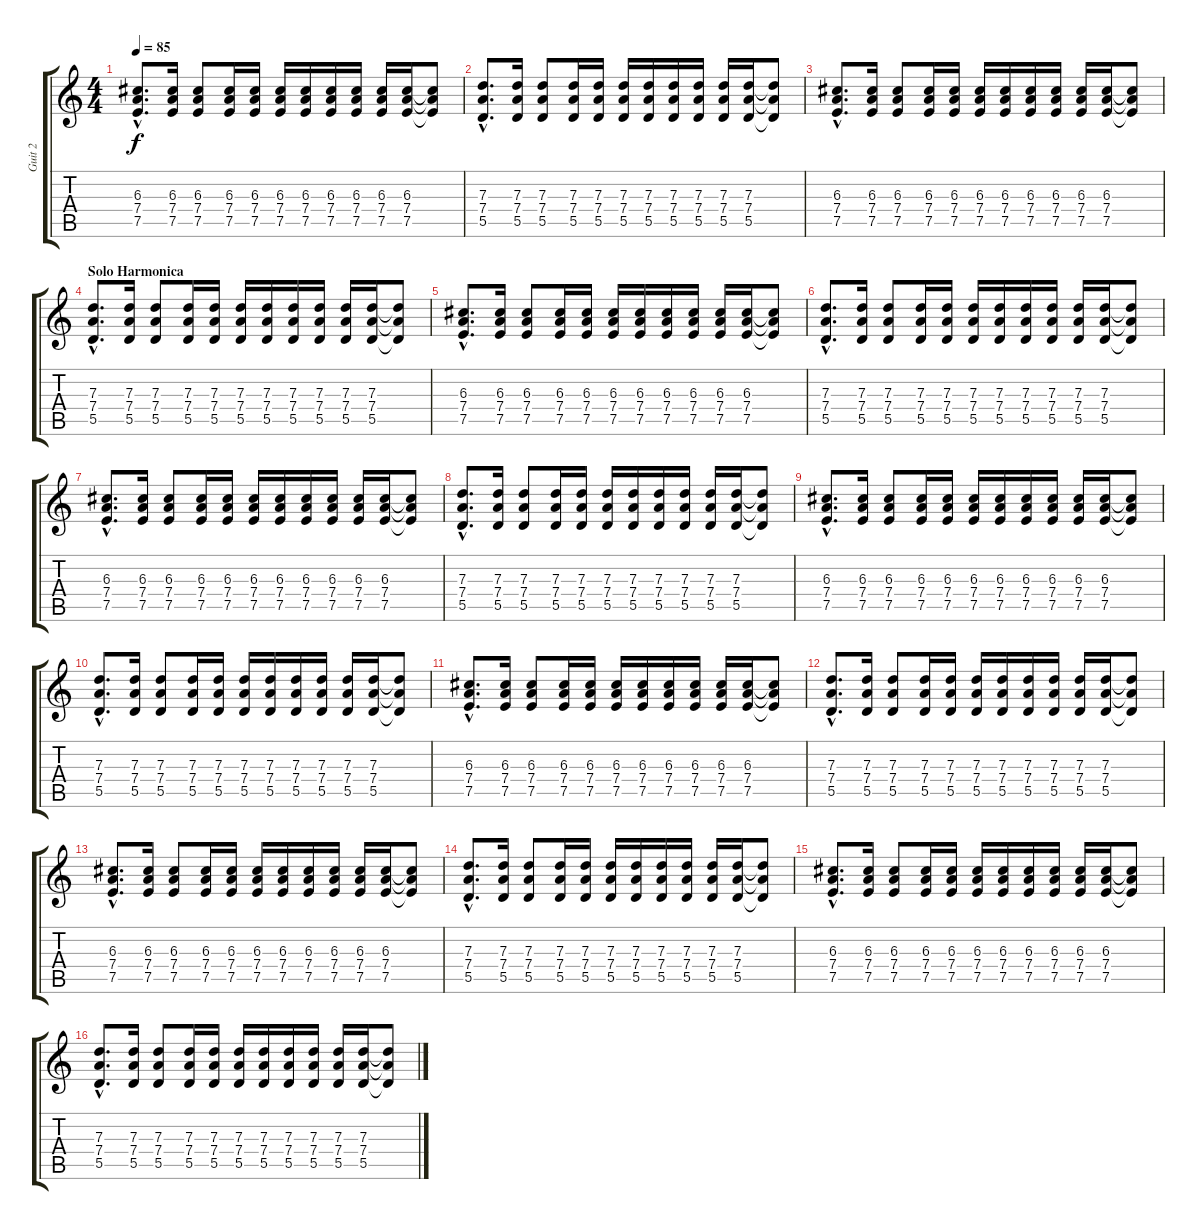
\track ("Guit 2" "Guit 2") {instrument overdrivenguitar}
\staff {score tabs}
\tuning (E4 B3 G3 D3 A2 E2) {hide}
\ts (4 4)
\tempo 85
\clef g2
\ks c
(6.3{hac} 7.4{hac} 7.5{hac}).8{d dy f} (6.3 7.4 7.5).16 (6.3 7.4 7.5).8 (6.3 7.4 7.5).16 (6.3 7.4 7.5).16 (6.3 7.4 7.5).16 (6.3 7.4 7.5).16 (6.3 7.4 7.5).16 (6.3 7.4 7.5).16 (6.3 7.4 7.5).16 (6.3 7.4 7.5).16 (6.3{t} 7.4{t} 7.5{t}).8 |
(7.3{hac} 7.4{hac} 5.5{hac}).8{d} (7.3 7.4 5.5).16 (7.3 7.4 5.5).8 (7.3 7.4 5.5).16 (7.3 7.4 5.5).16 (7.3 7.4 5.5).16 (7.3 7.4 5.5).16 (7.3 7.4 5.5).16 (7.3 7.4 5.5).16 (7.3 7.4 5.5).16 (7.3 7.4 5.5).16 (7.3{t} 7.4{t} 5.5{t}).8 |
(6.3{hac} 7.4{hac} 7.5{hac}).8{d} (6.3 7.4 7.5).16 (6.3 7.4 7.5).8 (6.3 7.4 7.5).16 (6.3 7.4 7.5).16 (6.3 7.4 7.5).16 (6.3 7.4 7.5).16 (6.3 7.4 7.5).16 (6.3 7.4 7.5).16 (6.3 7.4 7.5).16 (6.3 7.4 7.5).16 (6.3{t} 7.4{t} 7.5{t}).8 |
\section ("" "Solo Harmonica")
(7.3{hac} 7.4{hac} 5.5{hac}).8{d} (7.3 7.4 5.5).16 (7.3 7.4 5.5).8 (7.3 7.4 5.5).16 (7.3 7.4 5.5).16 (7.3 7.4 5.5).16 (7.3 7.4 5.5).16 (7.3 7.4 5.5).16 (7.3 7.4 5.5).16 (7.3 7.4 5.5).16 (7.3 7.4 5.5).16 (7.3{t} 7.4{t} 5.5{t}).8 |
(6.3{hac} 7.4{hac} 7.5{hac}).8{d} (6.3 7.4 7.5).16 (6.3 7.4 7.5).8 (6.3 7.4 7.5).16 (6.3 7.4 7.5).16 (6.3 7.4 7.5).16 (6.3 7.4 7.5).16 (6.3 7.4 7.5).16 (6.3 7.4 7.5).16 (6.3 7.4 7.5).16 (6.3 7.4 7.5).16 (6.3{t} 7.4{t} 7.5{t}).8 |
(7.3{hac} 7.4{hac} 5.5{hac}).8{d} (7.3 7.4 5.5).16 (7.3 7.4 5.5).8 (7.3 7.4 5.5).16 (7.3 7.4 5.5).16 (7.3 7.4 5.5).16 (7.3 7.4 5.5).16 (7.3 7.4 5.5).16 (7.3 7.4 5.5).16 (7.3 7.4 5.5).16 (7.3 7.4 5.5).16 (7.3{t} 7.4{t} 5.5{t}).8 |
(6.3{hac} 7.4{hac} 7.5{hac}).8{d} (6.3 7.4 7.5).16 (6.3 7.4 7.5).8 (6.3 7.4 7.5).16 (6.3 7.4 7.5).16 (6.3 7.4 7.5).16 (6.3 7.4 7.5).16 (6.3 7.4 7.5).16 (6.3 7.4 7.5).16 (6.3 7.4 7.5).16 (6.3 7.4 7.5).16 (6.3{t} 7.4{t} 7.5{t}).8 |
(7.3{hac} 7.4{hac} 5.5{hac}).8{d} (7.3 7.4 5.5).16 (7.3 7.4 5.5).8 (7.3 7.4 5.5).16 (7.3 7.4 5.5).16 (7.3 7.4 5.5).16 (7.3 7.4 5.5).16 (7.3 7.4 5.5).16 (7.3 7.4 5.5).16 (7.3 7.4 5.5).16 (7.3 7.4 5.5).16 (7.3{t} 7.4{t} 5.5{t}).8 |
(6.3{hac} 7.4{hac} 7.5{hac}).8{d} (6.3 7.4 7.5).16 (6.3 7.4 7.5).8 (6.3 7.4 7.5).16 (6.3 7.4 7.5).16 (6.3 7.4 7.5).16 (6.3 7.4 7.5).16 (6.3 7.4 7.5).16 (6.3 7.4 7.5).16 (6.3 7.4 7.5).16 (6.3 7.4 7.5).16 (6.3{t} 7.4{t} 7.5{t}).8 |
(7.3{hac} 7.4{hac} 5.5{hac}).8{d} (7.3 7.4 5.5).16 (7.3 7.4 5.5).8 (7.3 7.4 5.5).16 (7.3 7.4 5.5).16 (7.3 7.4 5.5).16 (7.3 7.4 5.5).16 (7.3 7.4 5.5).16 (7.3 7.4 5.5).16 (7.3 7.4 5.5).16 (7.3 7.4 5.5).16 (7.3{t} 7.4{t} 5.5{t}).8 |
(6.3{hac} 7.4{hac} 7.5{hac}).8{d} (6.3 7.4 7.5).16 (6.3 7.4 7.5).8 (6.3 7.4 7.5).16 (6.3 7.4 7.5).16 (6.3 7.4 7.5).16 (6.3 7.4 7.5).16 (6.3 7.4 7.5).16 (6.3 7.4 7.5).16 (6.3 7.4 7.5).16 (6.3 7.4 7.5).16 (6.3{t} 7.4{t} 7.5{t}).8 |
(7.3{hac} 7.4{hac} 5.5{hac}).8{d} (7.3 7.4 5.5).16 (7.3 7.4 5.5).8 (7.3 7.4 5.5).16 (7.3 7.4 5.5).16 (7.3 7.4 5.5).16 (7.3 7.4 5.5).16 (7.3 7.4 5.5).16 (7.3 7.4 5.5).16 (7.3 7.4 5.5).16 (7.3 7.4 5.5).16 (7.3{t} 7.4{t} 5.5{t}).8 |
(6.3{hac} 7.4{hac} 7.5{hac}).8{d} (6.3 7.4 7.5).16 (6.3 7.4 7.5).8 (6.3 7.4 7.5).16 (6.3 7.4 7.5).16 (6.3 7.4 7.5).16 (6.3 7.4 7.5).16 (6.3 7.4 7.5).16 (6.3 7.4 7.5).16 (6.3 7.4 7.5).16 (6.3 7.4 7.5).16 (6.3{t} 7.4{t} 7.5{t}).8 |
(7.3{hac} 7.4{hac} 5.5{hac}).8{d} (7.3 7.4 5.5).16 (7.3 7.4 5.5).8 (7.3 7.4 5.5).16 (7.3 7.4 5.5).16 (7.3 7.4 5.5).16 (7.3 7.4 5.5).16 (7.3 7.4 5.5).16 (7.3 7.4 5.5).16 (7.3 7.4 5.5).16 (7.3 7.4 5.5).16 (7.3{t} 7.4{t} 5.5{t}).8 |
(6.3{hac} 7.4{hac} 7.5{hac}).8{d} (6.3 7.4 7.5).16 (6.3 7.4 7.5).8 (6.3 7.4 7.5).16 (6.3 7.4 7.5).16 (6.3 7.4 7.5).16 (6.3 7.4 7.5).16 (6.3 7.4 7.5).16 (6.3 7.4 7.5).16 (6.3 7.4 7.5).16 (6.3 7.4 7.5).16 (6.3{t} 7.4{t} 7.5{t}).8 |
(7.3{hac} 7.4{hac} 5.5{hac}).8{d} (7.3 7.4 5.5).16 (7.3 7.4 5.5).8 (7.3 7.4 5.5).16 (7.3 7.4 5.5).16 (7.3 7.4 5.5).16 (7.3 7.4 5.5).16 (7.3 7.4 5.5).16 (7.3 7.4 5.5).16 (7.3 7.4 5.5).16 (7.3 7.4 5.5).16 (7.3{t} 7.4{t} 5.5{t}).8
